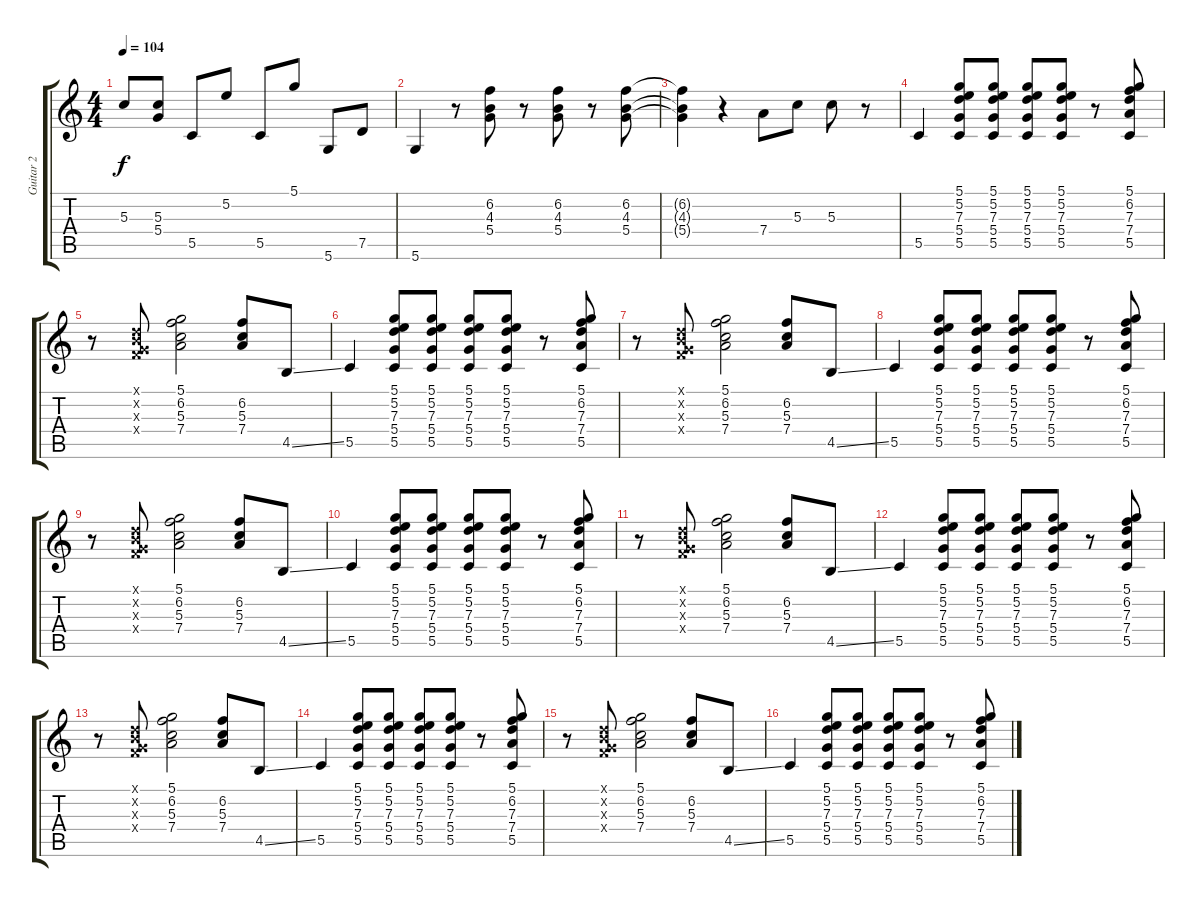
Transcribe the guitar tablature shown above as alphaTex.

\track ("Guitar 2" "Guitar 2") {instrument electricguitarclean}
\staff {score tabs}
\tuning (D4 B3 G3 D3 G2 D2) {hide}
\ts (4 4)
\tempo 104
\clef g2
\ks c
5.3{t}.8{dy f} (5.3 5.4).8 5.5.8 5.2.8 5.5.8 5.1.8 5.6.8 7.5.8 |
5.6.4 r.8 (6.2 4.3 5.4).8 r.8 (6.2 4.3 5.4).8 r.8 (6.2 4.3 5.4).8 |
(6.2{t} 4.3{t} 5.4{t}).4 r.4 7.4.8 5.3.8 5.3.8 r.8 |
5.5.4 (5.1 5.2 7.3 5.4 5.5).8 (5.1 5.2 7.3 5.4 5.5).8 (5.1 5.2 7.3 5.4 5.5).8 (5.1 5.2 7.3 5.4 5.5).8 r.8 (5.1 6.2 7.3 7.4 5.5).8 |
r.8 (0.1{x} 0.2{x} 0.3{x} 3.4{x}).8 (5.1 6.2 5.3 7.4).2 (6.2 5.3 7.4).8 4.5{ss}.8 |
5.5.4 (5.1 5.2 7.3 5.4 5.5).8 (5.1 5.2 7.3 5.4 5.5).8 (5.1 5.2 7.3 5.4 5.5).8 (5.1 5.2 7.3 5.4 5.5).8 r.8 (5.1 6.2 7.3 7.4 5.5).8 |
r.8 (0.1{x} 0.2{x} 0.3{x} 3.4{x}).8 (5.1 6.2 5.3 7.4).2 (6.2 5.3 7.4).8 4.5{ss}.8 |
5.5.4 (5.1 5.2 7.3 5.4 5.5).8 (5.1 5.2 7.3 5.4 5.5).8 (5.1 5.2 7.3 5.4 5.5).8 (5.1 5.2 7.3 5.4 5.5).8 r.8 (5.1 6.2 7.3 7.4 5.5).8 |
r.8 (0.1{x} 0.2{x} 0.3{x} 3.4{x}).8 (5.1 6.2 5.3 7.4).2 (6.2 5.3 7.4).8 4.5{ss}.8 |
5.5.4 (5.1 5.2 7.3 5.4 5.5).8 (5.1 5.2 7.3 5.4 5.5).8 (5.1 5.2 7.3 5.4 5.5).8 (5.1 5.2 7.3 5.4 5.5).8 r.8 (5.1 6.2 7.3 7.4 5.5).8 |
r.8 (0.1{x} 0.2{x} 0.3{x} 3.4{x}).8 (5.1 6.2 5.3 7.4).2 (6.2 5.3 7.4).8 4.5{ss}.8 |
5.5.4 (5.1 5.2 7.3 5.4 5.5).8 (5.1 5.2 7.3 5.4 5.5).8 (5.1 5.2 7.3 5.4 5.5).8 (5.1 5.2 7.3 5.4 5.5).8 r.8 (5.1 6.2 7.3 7.4 5.5).8 |
r.8 (0.1{x} 0.2{x} 0.3{x} 3.4{x}).8 (5.1 6.2 5.3 7.4).2 (6.2 5.3 7.4).8 4.5{ss}.8 |
5.5.4 (5.1 5.2 7.3 5.4 5.5).8 (5.1 5.2 7.3 5.4 5.5).8 (5.1 5.2 7.3 5.4 5.5).8 (5.1 5.2 7.3 5.4 5.5).8 r.8 (5.1 6.2 7.3 7.4 5.5).8 |
r.8 (0.1{x} 0.2{x} 0.3{x} 3.4{x}).8 (5.1 6.2 5.3 7.4).2 (6.2 5.3 7.4).8 4.5{ss}.8 |
5.5.4 (5.1 5.2 7.3 5.4 5.5).8 (5.1 5.2 7.3 5.4 5.5).8 (5.1 5.2 7.3 5.4 5.5).8 (5.1 5.2 7.3 5.4 5.5).8 r.8 (5.1 6.2 7.3 7.4 5.5).8
